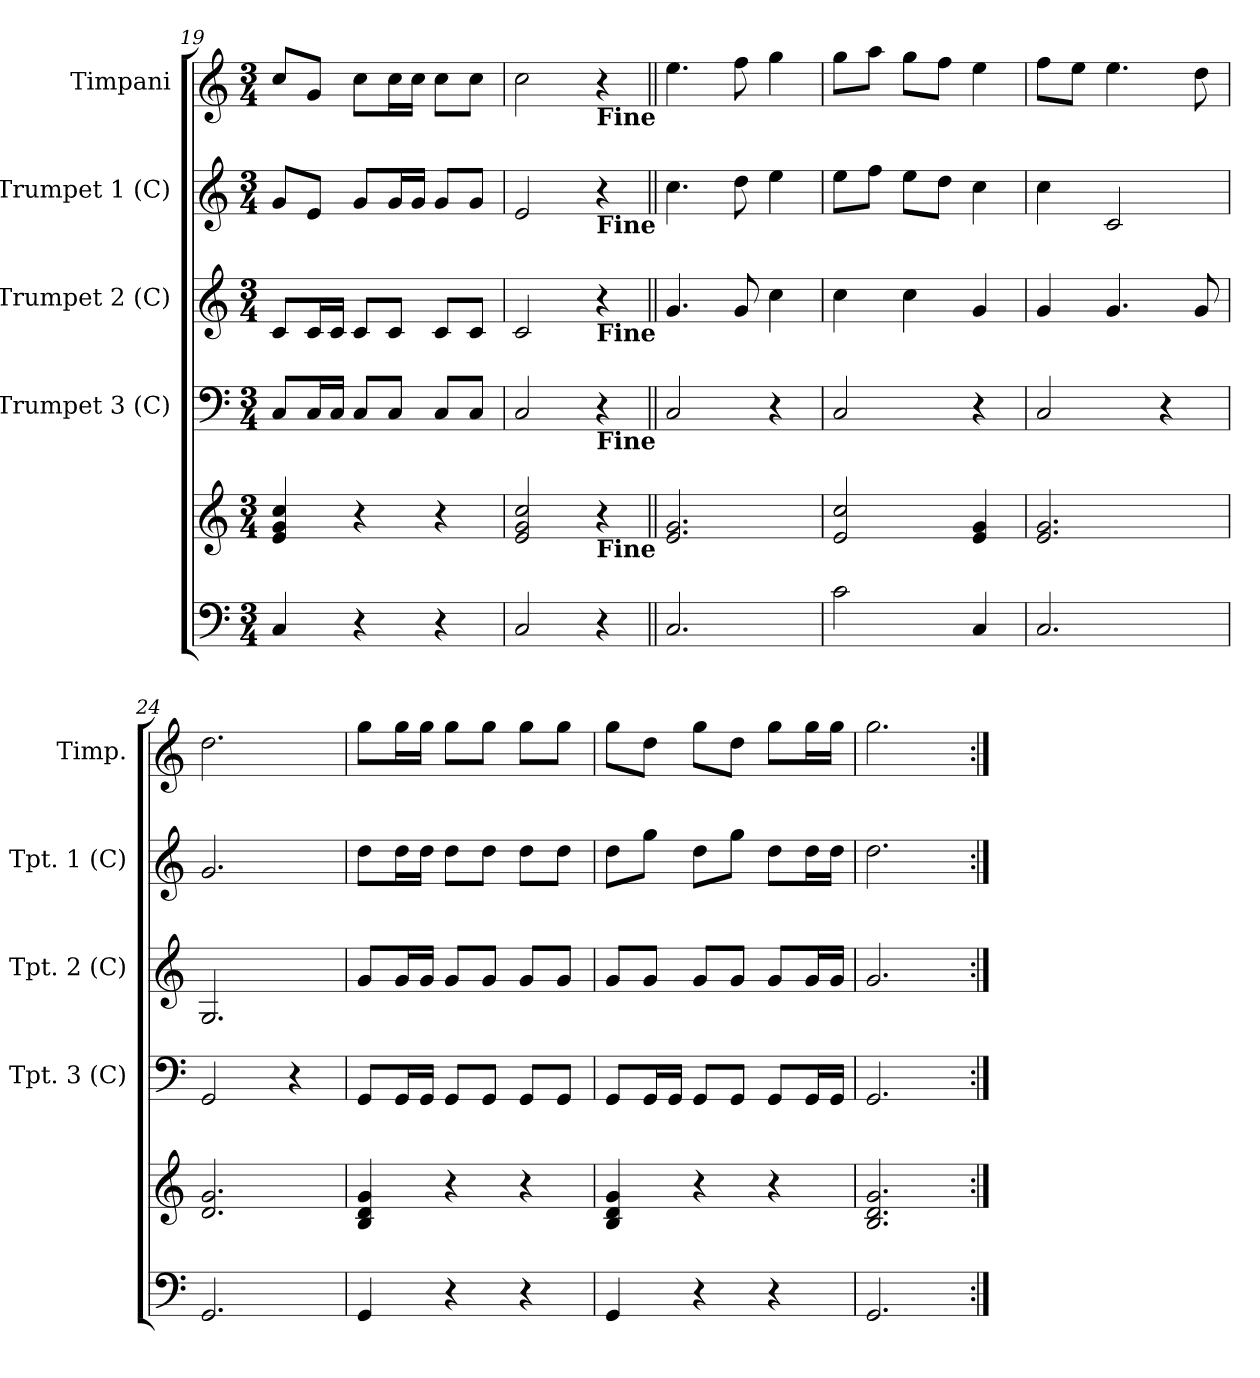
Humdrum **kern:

**kern	**kern	**kern	**kern	**kern	**kern
*part5	*part5	*part4	*part3	*part2	*part1
*staff6	*staff5	*staff4	*staff3	*staff2	*staff1
*	*	*I"Trumpet 3 (C)	*I"Trumpet 2 (C)	*I"Trumpet 1 (C)	*I"Timpani
*	*	*I'Tpt. 3 (C)	*I'Tpt. 2 (C)	*I'Tpt. 1 (C)	*I'Timp.
*clefF4	*clefG2	*clefF4	*clefG2	*clefG2	*clefG2
*k[]	*k[]	*k[]	*k[]	*k[]	*k[]
*C:	*C:	*C:	*C:	*C:	*C:
*M3/4	*M3/4	*M3/4	*M3/4	*M3/4	*M3/4
=19	=19	=19	=19	=19	=19
4C/	4e/ 4g/ 4cc/	8C/L	8c/L	8g/L	8cc/L
.	.	16C/L	16c/L	8e/J	8g/J
.	.	16C/JJ	16c/JJ	.	.
4r	4r	8C/L	8c/L	8g/L	8cc\L
.	.	8C/J	8c/J	16g/L	16cc\L
.	.	.	.	16g/JJ	16cc\JJ
4r	4r	8C/L	8c/L	8g/L	8cc\L
.	.	8C/J	8c/J	8g/J	8cc\J
=20	=20	=20	=20	=20	=20
2C/	2e/ 2g/ 2cc/	2C/	2c/	2e/	2cc\
!	!	!	!	!	!LO:TX:b:B:t=Fine
!	!	!	!	!LO:TX:b:B:t=Fine	!
!	!	!	!LO:TX:b:B:t=Fine	!	!
!	!	!LO:TX:b:B:t=Fine	!	!	!
!	!LO:TX:b:B:t=Fine	!	!	!	!
4r	4r	4r	4r	4r	4r
=21||	=21||	=21||	=21||	=21||	=21||
2.C/	2.e/ 2.g/	2C/	4.g/	4.cc\	4.ee\
.	.	.	8g/	8dd\	8ff\
.	.	4r	4cc\	4ee\	4gg\
!!LO:LB:g=z
=22	=22	=22	=22	=22	=22
2c\	2e/ 2cc/	2C/	4cc\	8ee\L	8gg\L
.	.	.	.	8ff\J	8aa\J
.	.	.	4cc\	8ee\L	8gg\L
.	.	.	.	8dd\J	8ff\J
4C/	4e/ 4g/	4r	4g/	4cc\	4ee\
=23	=23	=23	=23	=23	=23
2.C/	2.e/ 2.g/	2C/	4g/	4cc\	8ff\L
.	.	.	.	.	8ee\J
.	.	.	4.g/	2c/	4.ee\
.	.	4r	.	.	.
.	.	.	8g/	.	8dd\
=24	=24	=24	=24	=24	=24
2.GG/	2.d/ 2.g/	2GG/	2.G/	2.g/	2.dd\
.	.	4r	.	.	.
=25	=25	=25	=25	=25	=25
4GG/	4B/ 4d/ 4g/	8GG/L	8g/L	8dd\L	8gg\L
.	.	16GG/L	16g/L	16dd\L	16gg\L
.	.	16GG/JJ	16g/JJ	16dd\JJ	16gg\JJ
4r	4r	8GG/L	8g/L	8dd\L	8gg\L
.	.	8GG/J	8g/J	8dd\J	8gg\J
4r	4r	8GG/L	8g/L	8dd\L	8gg\L
.	.	8GG/J	8g/J	8dd\J	8gg\J
=26	=26	=26	=26	=26	=26
4GG/	4B/ 4d/ 4g/	8GG/L	8g/L	8dd\L	8gg\L
.	.	16GG/L	8g/J	8gg\J	8dd\J
.	.	16GG/JJ	.	.	.
4r	4r	8GG/L	8g/L	8dd\L	8gg\L
.	.	8GG/J	8g/J	8gg\J	8dd\J
4r	4r	8GG/L	8g/L	8dd\L	8gg\L
.	.	16GG/L	16g/L	16dd\L	16gg\L
.	.	16GG/JJ	16g/JJ	16dd\JJ	16gg\JJ
=27	=27	=27	=27	=27	=27
2.GG/	2.B/ 2.d/ 2.g/	2.GG/	2.g/	2.dd\	2.gg\
=:|!	=:|!	=:|!	=:|!	=:|!	=:|!
*-	*-	*-	*-	*-	*-
